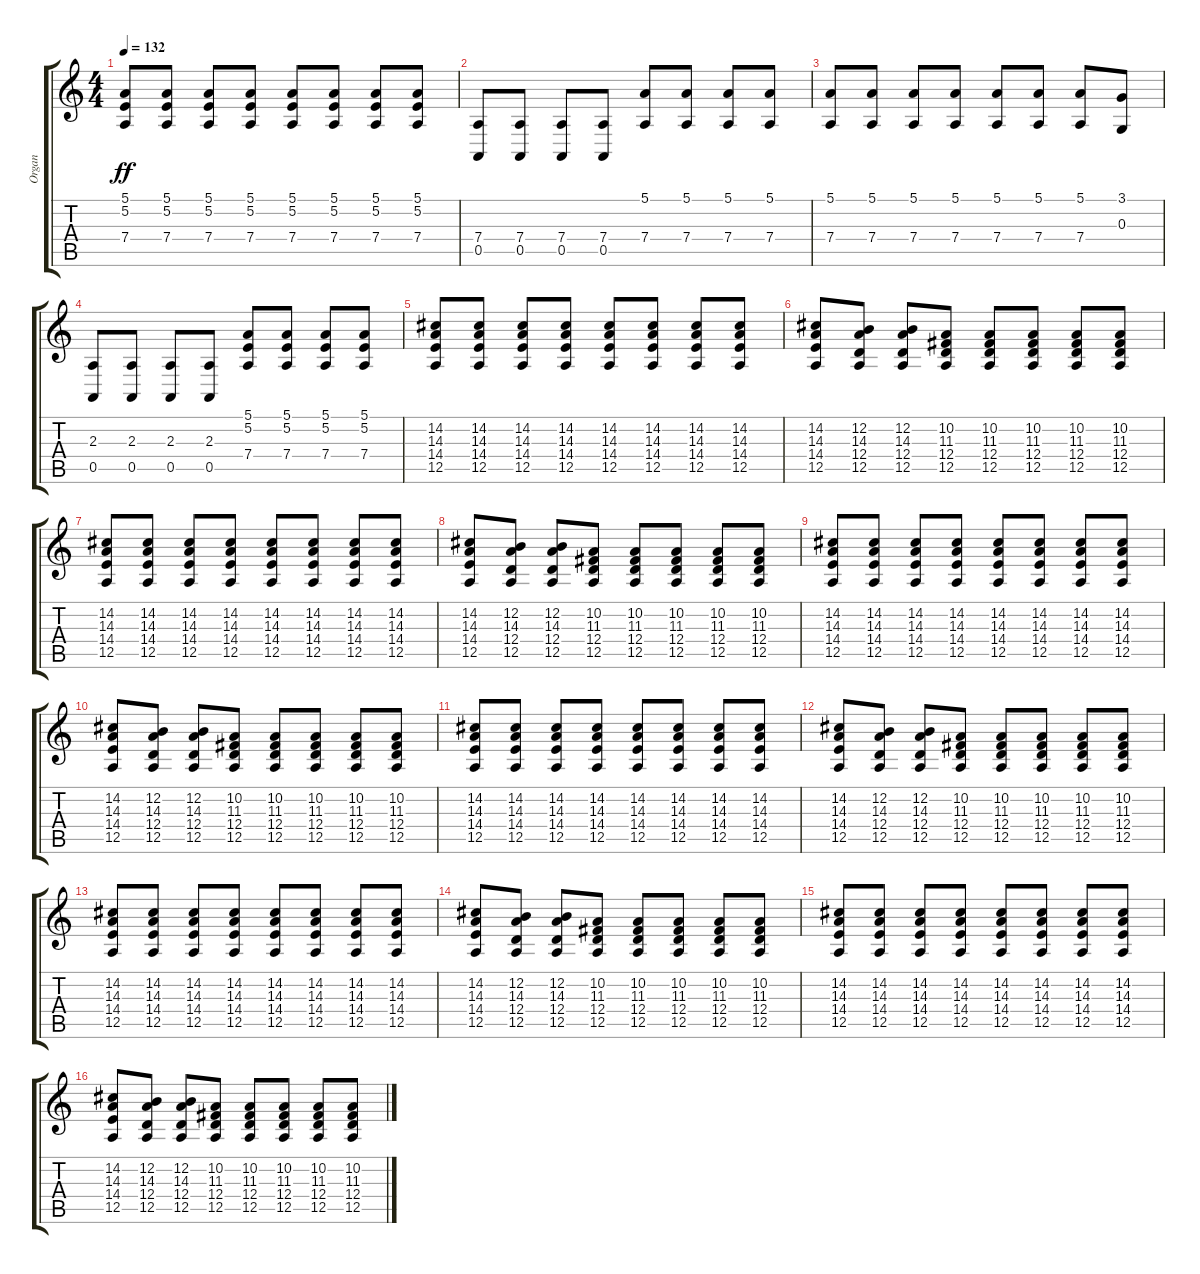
\track ("Organ" "Organ") {instrument drawbarorgan}
\staff {score tabs}
\tuning (E4 B3 G3 D3 A2 E2) {hide}
\ts (4 4)
\tempo 132
\clef g2
\ks c
(5.1 5.2 7.4).8{dy ff} (5.1 5.2 7.4).8 (5.1 5.2 7.4).8 (5.1 5.2 7.4).8 (5.1 5.2 7.4).8 (5.1 5.2 7.4).8 (5.1 5.2 7.4).8 (5.1 5.2 7.4).8 |
(7.4 0.5).8 (7.4 0.5).8 (7.4 0.5).8 (7.4 0.5).8 (5.1 7.4).8 (5.1 7.4).8 (5.1 7.4).8 (5.1 7.4).8 |
(5.1 7.4).8 (5.1 7.4).8 (5.1 7.4).8 (5.1 7.4).8 (5.1 7.4).8 (5.1 7.4).8 (5.1 7.4).8 (3.1 0.3).8 |
(2.3 0.5).8 (2.3 0.5).8 (2.3 0.5).8 (2.3 0.5).8 (5.1 5.2 7.4).8 (5.1 5.2 7.4).8 (5.1 5.2 7.4).8 (5.1 5.2 7.4).8 |
(14.2 14.3 14.4 12.5).8 (14.2 14.3 14.4 12.5).8 (14.2 14.3 14.4 12.5).8 (14.2 14.3 14.4 12.5).8 (14.2 14.3 14.4 12.5).8 (14.2 14.3 14.4 12.5).8 (14.2 14.3 14.4 12.5).8 (14.2 14.3 14.4 12.5).8 |
(14.2 14.3 14.4 12.5).8 (12.2 14.3 12.4 12.5).8 (12.2 14.3 12.4 12.5).8 (10.2 11.3 12.4 12.5).8 (10.2 11.3 12.4 12.5).8 (10.2 11.3 12.4 12.5).8 (10.2 11.3 12.4 12.5).8 (10.2 11.3 12.4 12.5).8 |
(14.2 14.3 14.4 12.5).8 (14.2 14.3 14.4 12.5).8 (14.2 14.3 14.4 12.5).8 (14.2 14.3 14.4 12.5).8 (14.2 14.3 14.4 12.5).8 (14.2 14.3 14.4 12.5).8 (14.2 14.3 14.4 12.5).8 (14.2 14.3 14.4 12.5).8 |
(14.2 14.3 14.4 12.5).8 (12.2 14.3 12.4 12.5).8 (12.2 14.3 12.4 12.5).8 (10.2 11.3 12.4 12.5).8 (10.2 11.3 12.4 12.5).8 (10.2 11.3 12.4 12.5).8 (10.2 11.3 12.4 12.5).8 (10.2 11.3 12.4 12.5).8 |
(14.2 14.3 14.4 12.5).8 (14.2 14.3 14.4 12.5).8 (14.2 14.3 14.4 12.5).8 (14.2 14.3 14.4 12.5).8 (14.2 14.3 14.4 12.5).8 (14.2 14.3 14.4 12.5).8 (14.2 14.3 14.4 12.5).8 (14.2 14.3 14.4 12.5).8 |
(14.2 14.3 14.4 12.5).8 (12.2 14.3 12.4 12.5).8 (12.2 14.3 12.4 12.5).8 (10.2 11.3 12.4 12.5).8 (10.2 11.3 12.4 12.5).8 (10.2 11.3 12.4 12.5).8 (10.2 11.3 12.4 12.5).8 (10.2 11.3 12.4 12.5).8 |
(14.2 14.3 14.4 12.5).8 (14.2 14.3 14.4 12.5).8 (14.2 14.3 14.4 12.5).8 (14.2 14.3 14.4 12.5).8 (14.2 14.3 14.4 12.5).8 (14.2 14.3 14.4 12.5).8 (14.2 14.3 14.4 12.5).8 (14.2 14.3 14.4 12.5).8 |
(14.2 14.3 14.4 12.5).8 (12.2 14.3 12.4 12.5).8 (12.2 14.3 12.4 12.5).8 (10.2 11.3 12.4 12.5).8 (10.2 11.3 12.4 12.5).8 (10.2 11.3 12.4 12.5).8 (10.2 11.3 12.4 12.5).8 (10.2 11.3 12.4 12.5).8 |
(14.2 14.3 14.4 12.5).8 (14.2 14.3 14.4 12.5).8 (14.2 14.3 14.4 12.5).8 (14.2 14.3 14.4 12.5).8 (14.2 14.3 14.4 12.5).8 (14.2 14.3 14.4 12.5).8 (14.2 14.3 14.4 12.5).8 (14.2 14.3 14.4 12.5).8 |
(14.2 14.3 14.4 12.5).8 (12.2 14.3 12.4 12.5).8 (12.2 14.3 12.4 12.5).8 (10.2 11.3 12.4 12.5).8 (10.2 11.3 12.4 12.5).8 (10.2 11.3 12.4 12.5).8 (10.2 11.3 12.4 12.5).8 (10.2 11.3 12.4 12.5).8 |
(14.2 14.3 14.4 12.5).8 (14.2 14.3 14.4 12.5).8 (14.2 14.3 14.4 12.5).8 (14.2 14.3 14.4 12.5).8 (14.2 14.3 14.4 12.5).8 (14.2 14.3 14.4 12.5).8 (14.2 14.3 14.4 12.5).8 (14.2 14.3 14.4 12.5).8 |
(14.2 14.3 14.4 12.5).8 (12.2 14.3 12.4 12.5).8 (12.2 14.3 12.4 12.5).8 (10.2 11.3 12.4 12.5).8 (10.2 11.3 12.4 12.5).8 (10.2 11.3 12.4 12.5).8 (10.2 11.3 12.4 12.5).8 (10.2 11.3 12.4 12.5).8
